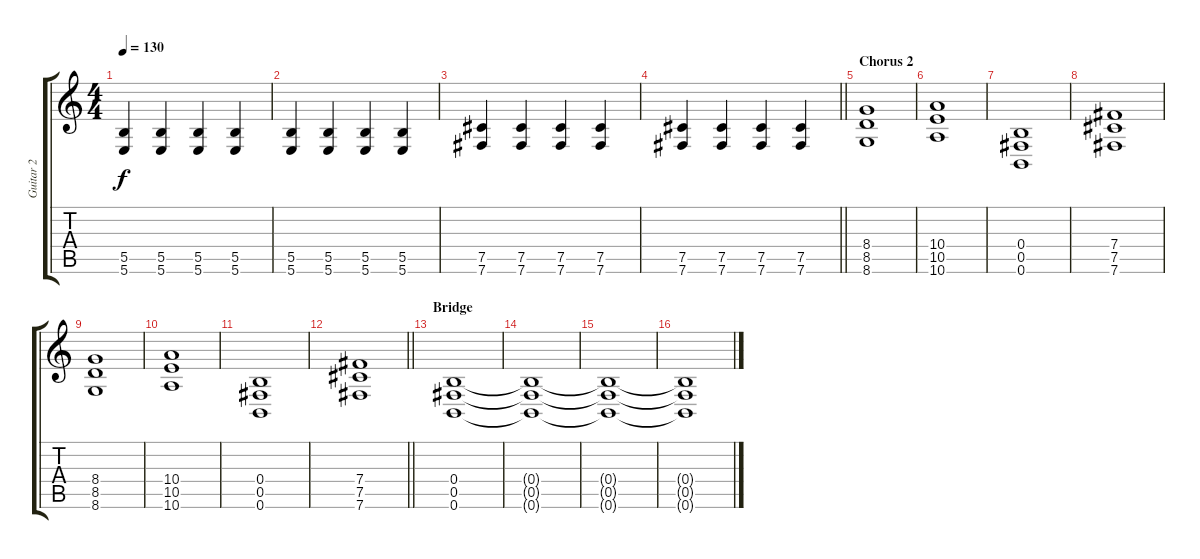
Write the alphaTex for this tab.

\track ("Guitar 2" "Guitar 2") {instrument distortionguitar}
\staff {score tabs}
\tuning (Db4 Ab3 E3 B2 Gb2 B1) {hide}
\ts (4 4)
\tempo 130
\clef g2
\ks c
(5.5 5.6).4{dy f} (5.5 5.6).4 (5.5 5.6).4 (5.5 5.6).4 |
(5.5 5.6).4 (5.5 5.6).4 (5.5 5.6).4 (5.5 5.6).4 |
(7.5 7.6).4 (7.5 7.6).4 (7.5 7.6).4 (7.5 7.6).4 |
\barLineRight lightlight
(7.5 7.6).4 (7.5 7.6).4 (7.5 7.6).4 (7.5 7.6).4 |
\section ("" "Chorus 2")
(8.4 8.5 8.6).1 |
(10.4 10.5 10.6).1 |
(0.4 0.5 0.6).1 |
(7.4 7.5 7.6).1 |
(8.4 8.5 8.6).1 |
(10.4 10.5 10.6).1 |
(0.4 0.5 0.6).1 |
\barLineRight lightlight
(7.4 7.5 7.6).1 |
\section ("" "Bridge")
(0.4 0.5 0.6).1 |
(0.4{t} 0.5{t} 0.6{t}).1 |
(0.4{t} 0.5{t} 0.6{t}).1 |
(0.4{t} 0.5{t} 0.6{t}).1
